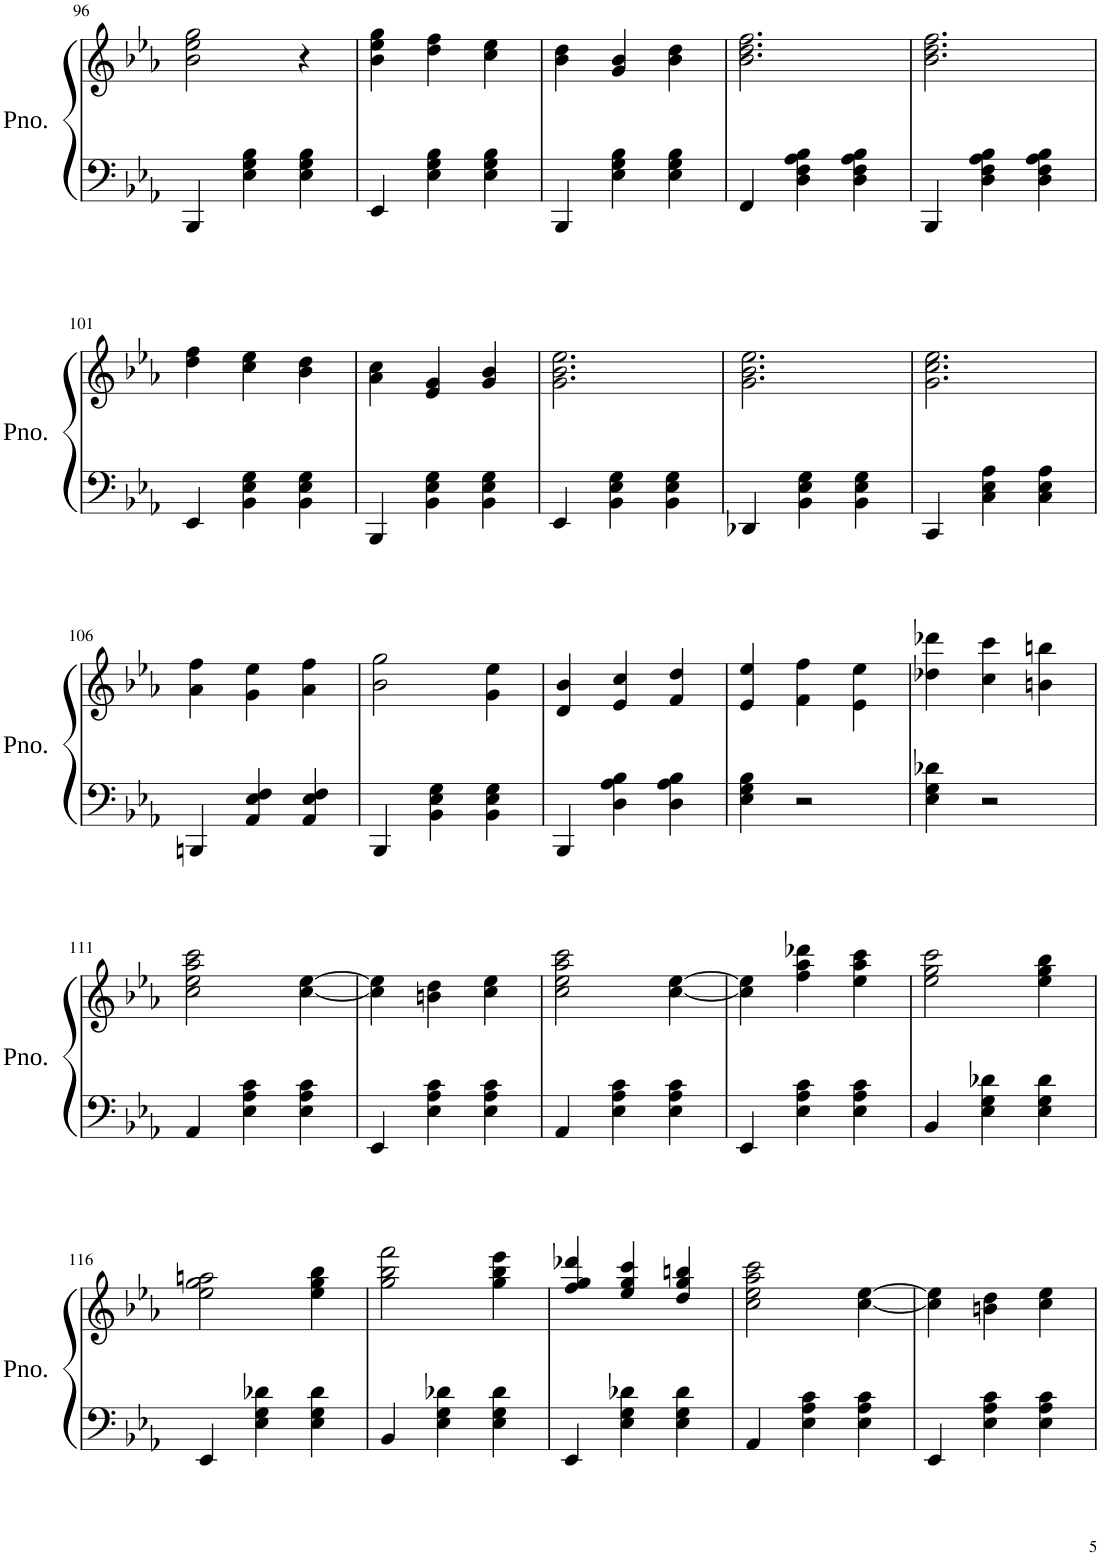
**kern	**kern
*part1	*part1
*staff2	*staff1
*I"Piano	*
*I'Pno.	*
!!LO:PB:g=z
*clefF4	*clefG2
*k[b-e-a-]	*k[b-e-a-]
*M3/4	*M3/4
=96	=96
4BBB-/	2b-\ 2ee-\ 2gg\
4E-\ 4G\ 4B-\	.
4E-\ 4G\ 4B-\	4r
=97	=97
4EE-/	4b-\ 4ee-\ 4gg\
4E-\ 4G\ 4B-\	4dd\ 4ff\
4E-\ 4G\ 4B-\	4cc\ 4ee-\
=98	=98
4BBB-/	4b-\ 4dd\
4E-\ 4G\ 4B-\	4g/ 4b-/
4E-\ 4G\ 4B-\	4b-\ 4dd\
=99	=99
4FF/	2.b-\ 2.dd\ 2.ff\
4D\ 4F\ 4A-\ 4B-\	.
4D\ 4F\ 4A-\ 4B-\	.
=100	=100
4BBB-/	2.b-\ 2.dd\ 2.ff\
4D\ 4F\ 4A-\ 4B-\	.
4D\ 4F\ 4A-\ 4B-\	.
!!LO:LB:g=z
=101	=101
4EE-/	4dd\ 4ff\
4BB-\ 4E-\ 4G\	4cc\ 4ee-\
4BB-\ 4E-\ 4G\	4b-\ 4dd\
=102	=102
4BBB-/	4a-\ 4cc\
4BB-\ 4E-\ 4G\	4e-/ 4g/
4BB-\ 4E-\ 4G\	4g/ 4b-/
=103	=103
4EE-/	2.g\ 2.b-\ 2.ee-\
4BB-\ 4E-\ 4G\	.
4BB-\ 4E-\ 4G\	.
=104	=104
4DD-X/	2.g\ 2.b-\ 2.ee-\
4BB-\ 4E-\ 4G\	.
4BB-\ 4E-\ 4G\	.
=105	=105
4CC/	2.g\ 2.cc\ 2.ee-\
4C\ 4E-\ 4A-\	.
4C\ 4E-\ 4A-\	.
!!LO:LB:g=z
=106	=106
4BBBn/	4a-\ 4ff\
4AA-/ 4E-/ 4F/	4g\ 4ee-\
4AA-/ 4E-/ 4F/	4a-\ 4ff\
=107	=107
4BBB-/	2b-\ 2gg\
4BB-\ 4E-\ 4G\	.
4BB-\ 4E-\ 4G\	4g\ 4ee-\
=108	=108
4BBB-/	4d/ 4b-/
4D\ 4A-\ 4B-\	4e-/ 4cc/
4D\ 4A-\ 4B-\	4f/ 4dd/
=109	=109
4E-\ 4G\ 4B-\	4e-/ 4ee-/
2r	4f\ 4ff\
.	4e-\ 4ee-\
=110	=110
4E-\ 4G\ 4d-X\	4dd-X\ 4ddd-X\
2r	4cc\ 4ccc\
.	4bn\ 4bbn\
!!LO:LB:g=z
=111	=111
4AA-/	2cc\ 2ee-\ 2aa-\ 2ccc\
4E-\ 4A-\ 4c\	.
4E-\ 4A-\ 4c\	[4cc\ [4ee-\
=112	=112
4EE-/	4cc\] 4ee-\]
4E-\ 4A-\ 4c\	4bn\ 4dd\
4E-\ 4A-\ 4c\	4cc\ 4ee-\
=113	=113
4AA-/	2cc\ 2ee-\ 2aa-\ 2ccc\
4E-\ 4A-\ 4c\	.
4E-\ 4A-\ 4c\	[4cc\ [4ee-\
=114	=114
4EE-/	4cc\] 4ee-\]
4E-\ 4A-\ 4c\	4ff\ 4aa-\ 4ddd-X\
4E-\ 4A-\ 4c\	4ee-\ 4aa-\ 4ccc\
=115	=115
4BB-/	2ee-\ 2gg\ 2ccc\
4E-\ 4G\ 4d-X\	.
4E-\ 4G\ 4d-\	4ee-\ 4gg\ 4bb-\
!!LO:LB:g=z
=116	=116
4EE-/	2ee-\ 2gg\ 2aan\
4E-\ 4G\ 4d-X\	.
4E-\ 4G\ 4d-\	4ee-\ 4gg\ 4bb-\
=117	=117
4BB-/	2gg\ 2bb-\ 2fff\
4E-\ 4G\ 4d-X\	.
4E-\ 4G\ 4d-\	4gg\ 4bb-\ 4eee-\
=118	=118
4EE-/	4ff/ 4gg/ 4ddd-X/
4E-\ 4G\ 4d-X\	4ee-/ 4gg/ 4ccc/
4E-\ 4G\ 4d-\	4dd/ 4gg/ 4bbn/
=119	=119
4AA-/	2cc\ 2ee-\ 2aa-\ 2ccc\
4E-\ 4A-\ 4c\	.
4E-\ 4A-\ 4c\	[4cc\ [4ee-\
=120	=120
4EE-/	4cc\] 4ee-\]
4E-\ 4A-\ 4c\	4bn\ 4dd\
4E-\ 4A-\ 4c\	4cc\ 4ee-\
=	=
*-	*-
